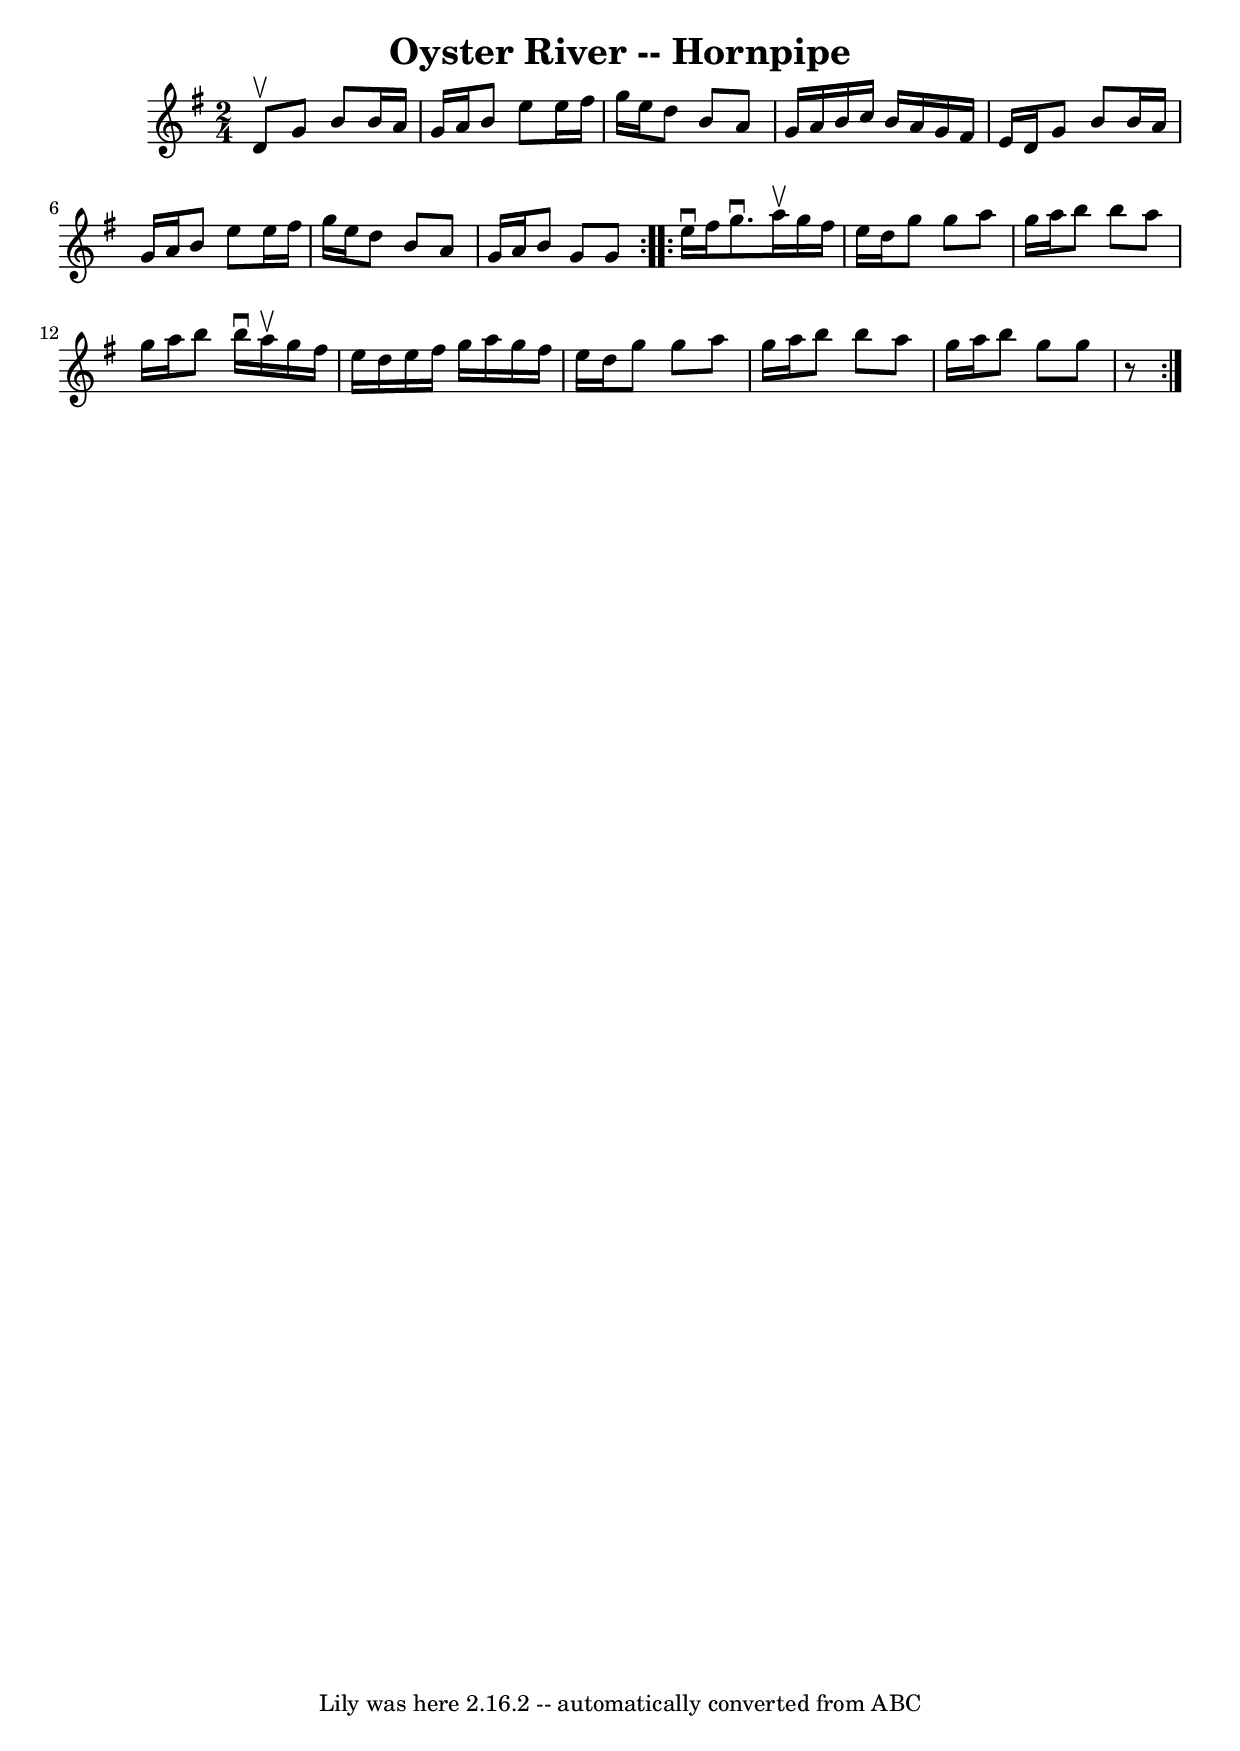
\version "2.16.2"
\include "Mammoth.ily"
\header {
  %% book = "Cole's 1000 Fiddle Tunes"
  crossRefNumber = "1"
  footnotes = ""
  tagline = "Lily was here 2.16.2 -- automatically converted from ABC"
  title = "Oyster River -- Hornpipe"

}
voicedefault =  {



  \repeat volta 2 {

    \time 2/4 
    \key g \major
 d'8^\upbow |
    g'8 b'8 b'16 a'16    
    g'16 a'16  |
    b'8 e''8 e''16 fis''16 g''16 e''16  
    |
    d''8 b'8 a'8 g'16 a'16  |
    b'16 c''16 b'16 
    a'16 g'16 fis'16 e'16 d'16  |
    g'8 b'8 b'16    
    a'16 g'16 a'16  |
    b'8 e''8 e''16 fis''16 g''16    
    e''16  |
    d''8 b'8 a'8 g'16 a'16  |
    b'8 g'8    
    g'8  
  }     
  \repeat volta 2 {
    e''16^\downbow fis''16  |
    g''8. 
    ^\downbow a''16^\upbow g''16 fis''16 e''16 d''16  |
    g''8 
    g''8 a''8 g''16 a''16  |
    b''8 b''8 a''8 g''16    
    a''16  |
    b''8 b''16^\downbow a''16^\upbow g''16 fis''16    
    e''16 d''16  |
    e''16 fis''16 g''16 a''16 g''16    
    fis''16 e''16 d''16  |
    g''8 g''8 a''8 g''16 a''16  
    |
    b''8 b''8 a''8 g''16 a''16  |
    b''8 g''8    
    g''8    r8 
  }   

}

\score{
  <<

    \context Staff="default"
    {
      \voicedefault 
      
    }

  >>
  \layout {
    
  }
  \midi {
  }

}
